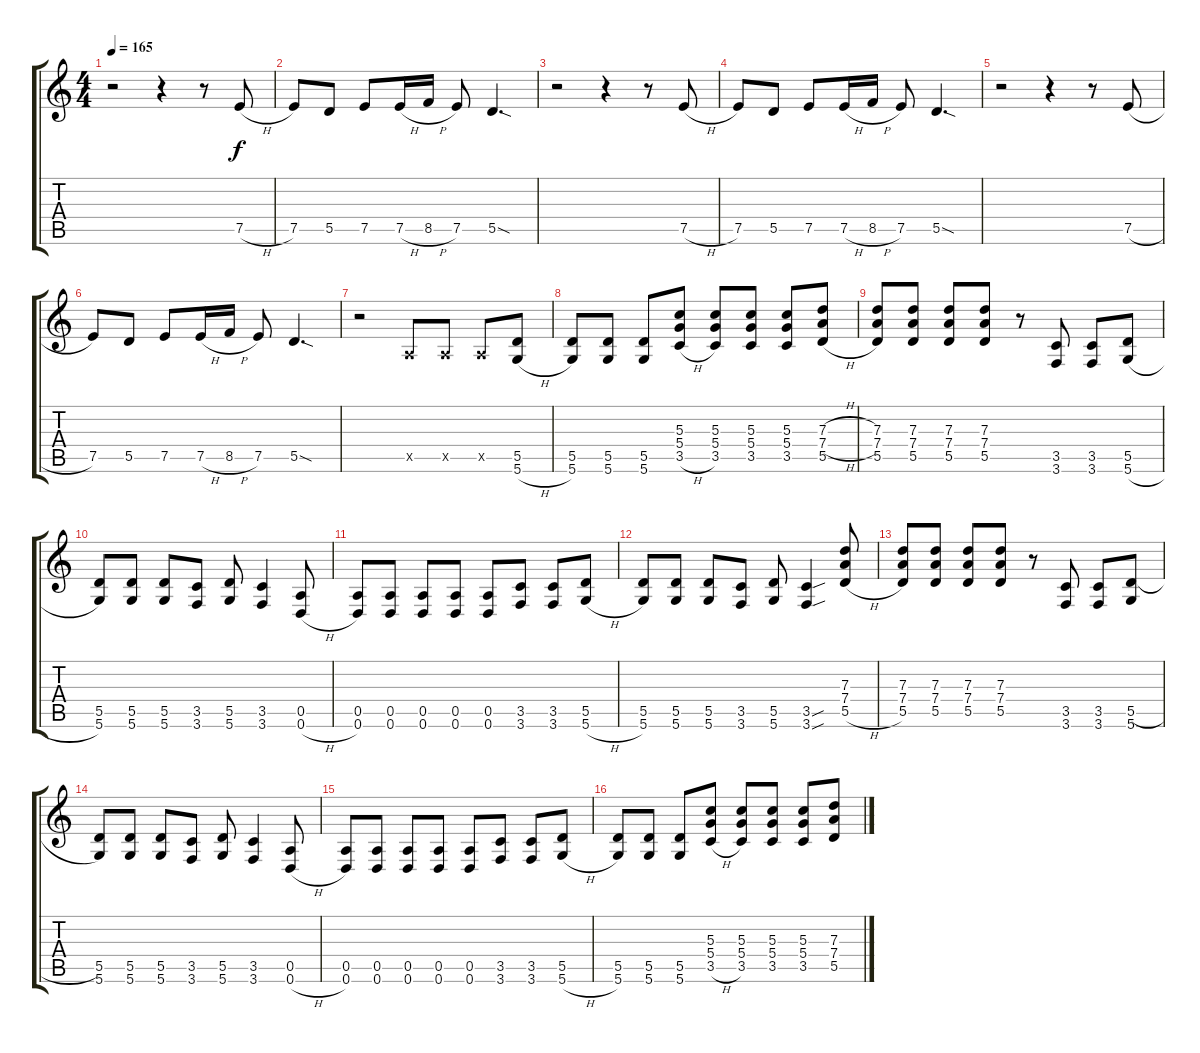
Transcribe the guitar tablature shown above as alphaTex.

\track "" {instrument distortionguitar}
\staff {score tabs}
\tuning (E4 B3 G3 D3 A2 D2) {hide}
\ts (4 4)
\tempo 165
\clef g2
\ks c
r.2{dy f} r.4 r.8 7.5{h}.8 |
7.5.8 5.5.8 7.5.8 7.5{h}.16 8.5{h}.16 7.5.8 5.5{sod}.4{d} |
r.2 r.4 r.8 7.5{h}.8 |
7.5.8 5.5.8 7.5.8 7.5{h}.16 8.5{h}.16 7.5.8 5.5{sod}.4{d} |
r.2 r.4 r.8 7.5{h}.8 |
7.5.8 5.5.8 7.5.8 7.5{h}.16 8.5{h}.16 7.5.8 5.5{sod}.4{d} |
r.2 0.5{x}.8 0.5{x}.8 0.5{x}.8 (5.5 5.6{h}).8 |
(5.5 5.6).8 (5.5 5.6).8 (5.5 5.6).8 (5.3 5.4 3.5{h}).8 (5.3 5.4 3.5).8 (5.3 5.4 3.5).8 (5.3 5.4 3.5).8 (7.3{h} 7.4{h} 5.5{h}).8 |
(7.3 7.4 5.5).8 (7.3 7.4 5.5).8 (7.3 7.4 5.5).8 (7.3 7.4 5.5).8 r.8 (3.5 3.6).8 (3.5 3.6).8 (5.5 5.6{h}).8 |
(5.5 5.6).8 (5.5 5.6).8 (5.5 5.6).8 (3.5 3.6).8 (5.5 5.6).8 (3.5 3.6).4 (0.5 0.6{h}).8 |
(0.5 0.6).8 (0.5 0.6).8 (0.5 0.6).8 (0.5 0.6).8 (0.5 0.6).8 (3.5 3.6).8 (3.5 3.6).8 (5.5 5.6{h}).8 |
(5.5 5.6).8 (5.5 5.6).8 (5.5 5.6).8 (3.5 3.6).8 (5.5 5.6).8 (3.5{sou} 3.6{sou}).4 (7.3 7.4 5.5{h}).8 |
(7.3 7.4 5.5).8 (7.3 7.4 5.5).8 (7.3 7.4 5.5).8 (7.3 7.4 5.5).8 r.8 (3.5 3.6).8 (3.5 3.6).8 (5.5{h} 5.6).8 |
(5.5 5.6).8 (5.5 5.6).8 (5.5 5.6).8 (3.5 3.6).8 (5.5 5.6).8 (3.5 3.6).4 (0.5 0.6{h}).8 |
(0.5 0.6).8 (0.5 0.6).8 (0.5 0.6).8 (0.5 0.6).8 (0.5 0.6).8 (3.5 3.6).8 (3.5 3.6).8 (5.5 5.6{h}).8 |
(5.5 5.6).8 (5.5 5.6).8 (5.5 5.6).8 (5.3 5.4 3.5{h}).8 (5.3 5.4 3.5).8 (5.3 5.4 3.5).8 (5.3 5.4 3.5).8 (7.3{h} 7.4{h} 5.5{h}).8
